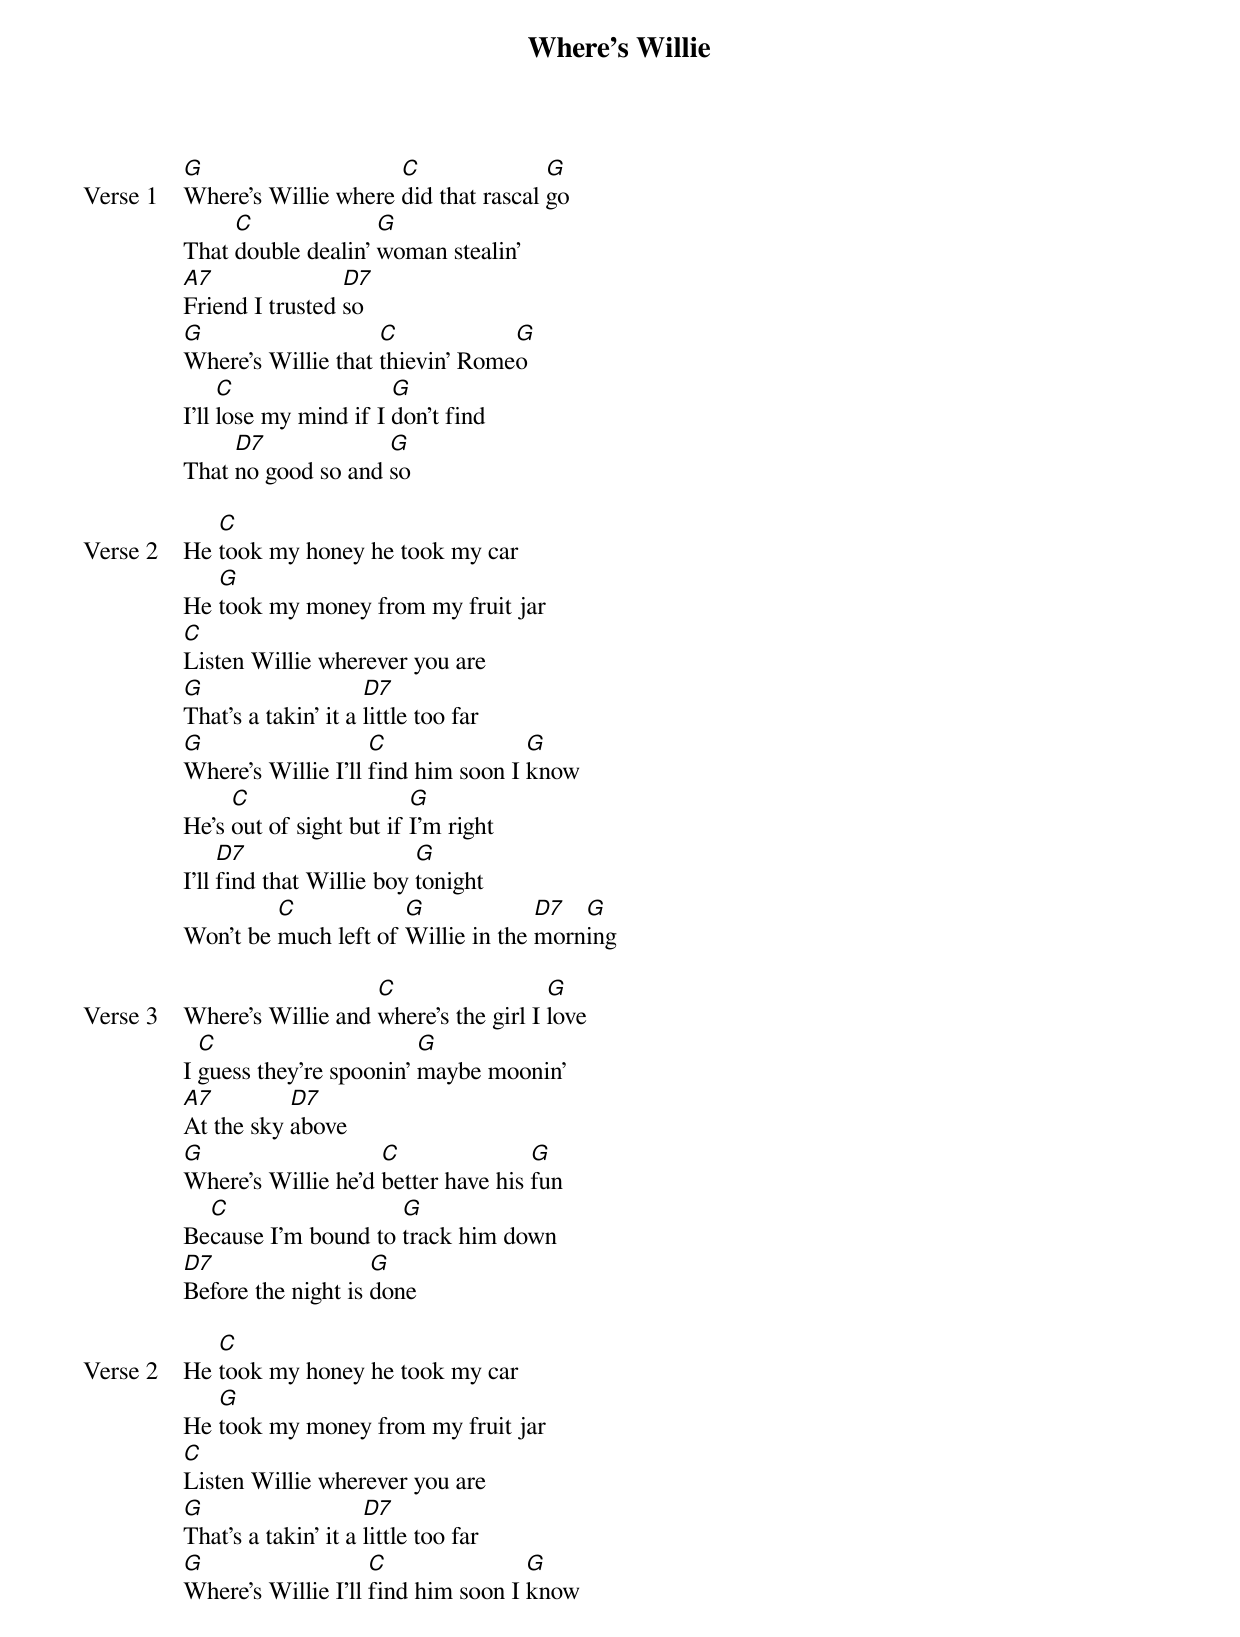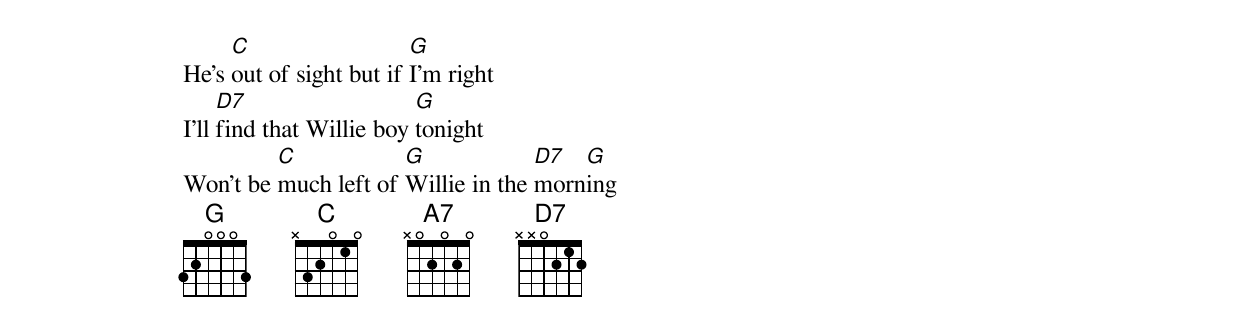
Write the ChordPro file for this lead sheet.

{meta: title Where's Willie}
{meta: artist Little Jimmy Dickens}
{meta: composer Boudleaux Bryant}
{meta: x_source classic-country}
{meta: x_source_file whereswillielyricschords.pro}
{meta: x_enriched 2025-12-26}

{start_of_verse: Verse 1}
[G]Where's Willie where [C]did that rascal [G]go
That [C]double dealin' [G]woman stealin'
[A7]Friend I trusted [D7]so
[G]Where's Willie that [C]thievin' Rome[G]o
I'll [C]lose my mind if I [G]don't find
That [D7]no good so and [G]so
{end_of_verse}

{start_of_verse: Verse 2}
He [C]took my honey he took my car
He [G]took my money from my fruit jar
[C]Listen Willie wherever you are
[G]That's a takin' it a [D7]little too far
[G]Where's Willie I'll [C]find him soon I [G]know
He's [C]out of sight but if [G]I'm right
I'll [D7]find that Willie boy [G]tonight
Won't be [C]much left of [G]Willie in the [D7]morn[G]ing
{end_of_verse}

{start_of_verse: Verse 3}
Where's Willie and [C]where's the girl I [G]love
I [C]guess they're spoonin' [G]maybe moonin'
[A7]At the sky [D7]above
[G]Where's Willie he'd [C]better have his [G]fun
Be[C]cause I'm bound to [G]track him down
[D7]Before the night is [G]done
{end_of_verse}

{start_of_verse: Verse 2}
He [C]took my honey he took my car
He [G]took my money from my fruit jar
[C]Listen Willie wherever you are
[G]That's a takin' it a [D7]little too far
[G]Where's Willie I'll [C]find him soon I [G]know
He's [C]out of sight but if [G]I'm right
I'll [D7]find that Willie boy [G]tonight
Won't be [C]much left of [G]Willie in the [D7]morn[G]ing
{end_of_verse}
